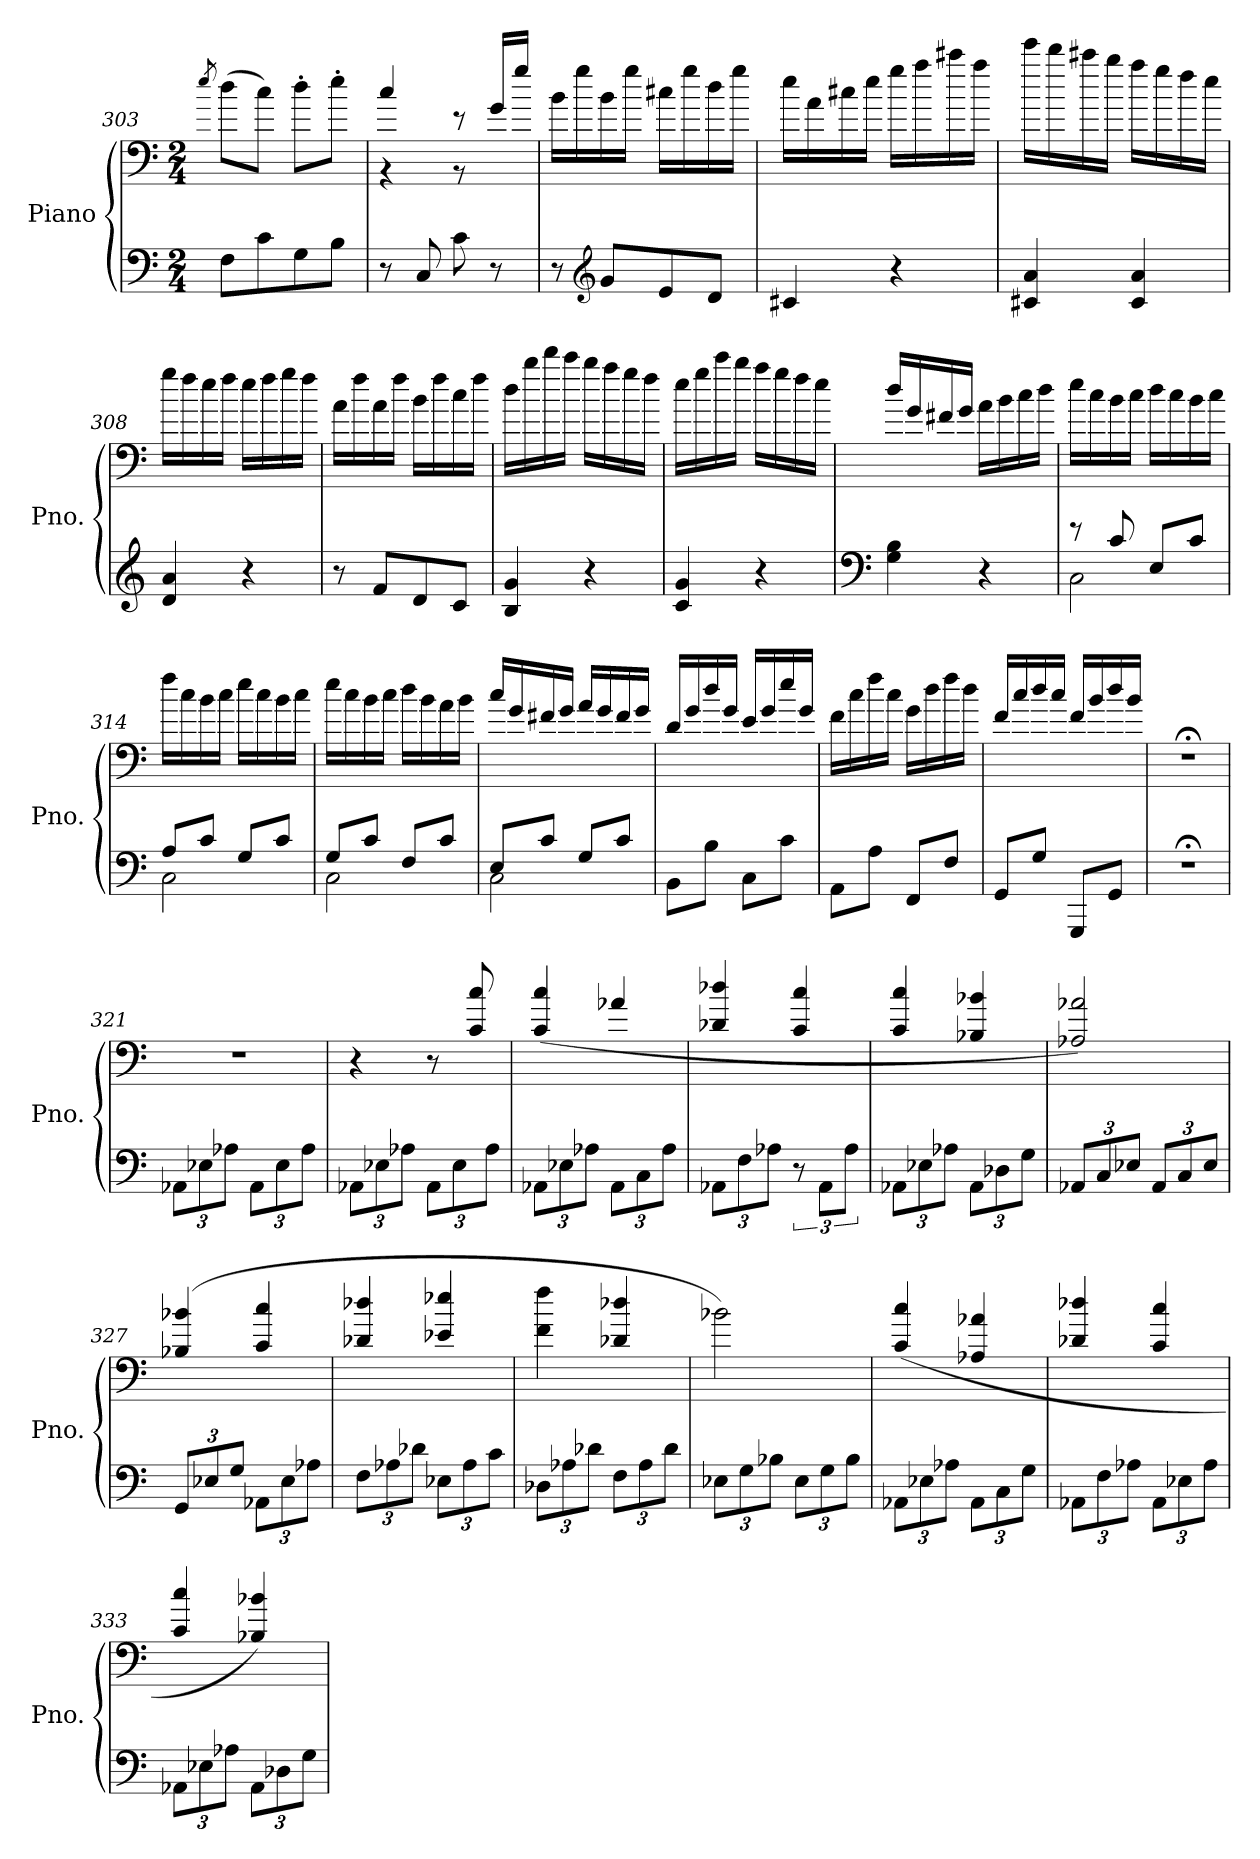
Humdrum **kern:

**kern	**kern
*part1	*part1
*staff2	*staff1
*I"Piano	*
*I'Pno.	*
*clefF4	*clefF4
*k[]	*k[]
*M2/4	*M2/4
=303	=303
.	8qee/
8F\L	(>8dd\L
8c\	8cc\J)
8G\	8dd'\L
8B\J	8ee'\J
=304	=304
*	*^
8r	4cc/	4r
8C/	.	.
8c\	8r	8r
8r	16g/LL	8ryy
.	16gg/JJ	.
*	*v	*v
=305	=305
8r	16b\LL
.	16gg\
*clefG2	*
8g/L	16b\
.	16gg\JJ
8e/	16cc#X\LL
.	16gg\
8d/J	16dd\
.	16gg\JJ
=306	=306
4c#X/	16ee\LL
.	16a\
.	16cc#X\
.	16ee\JJ
4r	16gg\LL
.	16aa\
.	16ccc#X\
.	16aa\JJ
=307	=307
4c#X/ 4a/	16eee\LL
.	16ddd\
.	16ccc#X\
.	16bb\JJ
4c#/ 4a/	16aa\LL
.	16gg\
.	16ff\
.	16ee\JJ
=308	=308
4d/ 4a/	16gg\LL
.	16ff\
.	16ee\
.	16ff\JJ
4r	16ee\LL
.	16ff\
.	16gg\
.	16ff\JJ
=309	=309
8r	16a\LL
.	16ff\
8f/L	16a\
.	16ff\JJ
8d/	16b\LL
.	16ff\
8c/J	16cc\
.	16ff\JJ
=310	=310
4B/ 4g/	16dd\LL
.	16bb\
.	16ddd\
.	16ccc\JJ
4r	16bb\LL
.	16aa\
.	16gg\
.	16ff\JJ
=311	=311
4c/ 4g/	16ee\LL
.	16gg\
.	16ccc\
.	16bb\JJ
4r	16aa\LL
.	16gg\
.	16ff\
.	16ee\JJ
=312	=312
*clefF4	*
4G\ 4B\	16dd/LL
.	16g/
.	16f#X/
.	16g/JJ
4r	16a\LL
.	16b\
.	16cc\
.	16dd\JJ
=313	=313
*^	*
8r	2C\	16ee\LL
.	.	16cc\
8c/	.	16b\
.	.	16cc\JJ
8E/L	.	16dd\LL
.	.	16cc\
8c/J	.	16b\
.	.	16cc\JJ
=314	=314	=314
8A/L	2C\	16ff\LL
.	.	16cc\
8c/J	.	16b\
.	.	16cc\JJ
8G/L	.	16ee\LL
.	.	16cc\
8c/J	.	16b\
.	.	16cc\JJ
=315	=315	=315
8G/L	2C\	16ee\LL
.	.	16cc\
8c/J	.	16b\
.	.	16cc\JJ
8F/L	.	16dd\LL
.	.	16b\
8c/J	.	16a\
.	.	16b\JJ
=316	=316	=316
8E/L	2C\	16cc/LL
.	.	16g/
8c/J	.	16f#X/
.	.	16g/JJ
8G/L	.	16a/LL
.	.	16g/
8c/J	.	16f#/
.	.	16g/JJ
*v	*v	*
=317	=317
8BB\L	16d/LL
.	16g/
8B\J	16dd/
.	16g/JJ
8C\L	16e/LL
.	16g/
8c\J	16ee/
.	16g/JJ
=318	=318
8AA\L	16f\LL
.	16cc\
8A\J	16ff\
.	16cc\JJ
8FF/L	16g\LL
.	16dd\
8F/J	16ff\
.	16dd\JJ
=319	=319
8GG/L	16f/LL
.	16cc/
8G/J	16dd/
.	16cc/JJ
8GGG/L	16f/LL
.	16b/
8GG/J	16dd/
.	16b/JJ
=320	=320
2r;<	2r;<
=321	=321
*Xbrackettup	*
12AA-X\L	2r
12E-X\	.
12A-X\J	.
12AA-\L	.
12E-\	.
12A-\J	.
=322	=322
12AA-X\L	4r
12E-X\	.
12A-X\J	.
12AA-\L	8r
12E-\	.
.	8c/ 8cc/
12A-\J	.
=323	=323
12AA-X\L	(>4c/ 4cc/
12E-X\	.
12A-X\J	.
12AA-\L	4a-X/
12C\	.
12A-\J	.
=324	=324
12AA-X\L	4d-X/ 4dd-X/
12F\	.
12A-X\J	.
*brackettup	*
12r	4c/ 4cc/
12AA-\L	.
12A-\J	.
=325	=325
*Xbrackettup	*
12AA-X\L	4c/ 4cc/
12E-X\	.
12A-X\J	.
12AA-\L	4B-X/ 4b-X/
12D-X\	.
12G\J	.
=326	=326
12AA-X/L	2A-X/ 2a-X/)
12C/	.
12E-X/J	.
12AA-/L	.
12C/	.
12E-/J	.
=327	=327
12GG/L	(>4B-X/ 4b-X/
12E-X/	.
12G/J	.
12AA-X\L	4c/ 4cc/
12E-\	.
12A-X\J	.
=328	=328
12F\L	4d-X/ 4dd-X/
12A-X\	.
12d-X\J	.
12E-X\L	4e-X/ 4ee-X/
12A-\	.
12c\J	.
=329	=329
12D-X\L	4f\ 4ff\
12A-X\	.
12d-X\J	.
12F\L	4d-X/ 4dd-X/
12A-\	.
12d-\J	.
=330	=330
12E-X\L	2b-X\)
12G\	.
12B-X\J	.
12E-\L	.
12G\	.
12B-\J	.
=331	=331
12AA-X\L	(>4c/ 4cc/
12E-X\	.
12A-X\J	.
12AA-\L	4A-X/ 4a-X/
12C\	.
12G\J	.
=332	=332
12AA-X\L	4d-X/ 4dd-X/
12F\	.
12A-X\J	.
12AA-\L	4c/ 4cc/
12E-X\	.
12A-\J	.
=333	=333
12AA-X\L	4c/ 4cc/
12E-X\	.
12A-X\J	.
12AA-\L	4B-X/ 4b-X/)
12D-X\	.
12G\J	.
=	=
*-	*-
